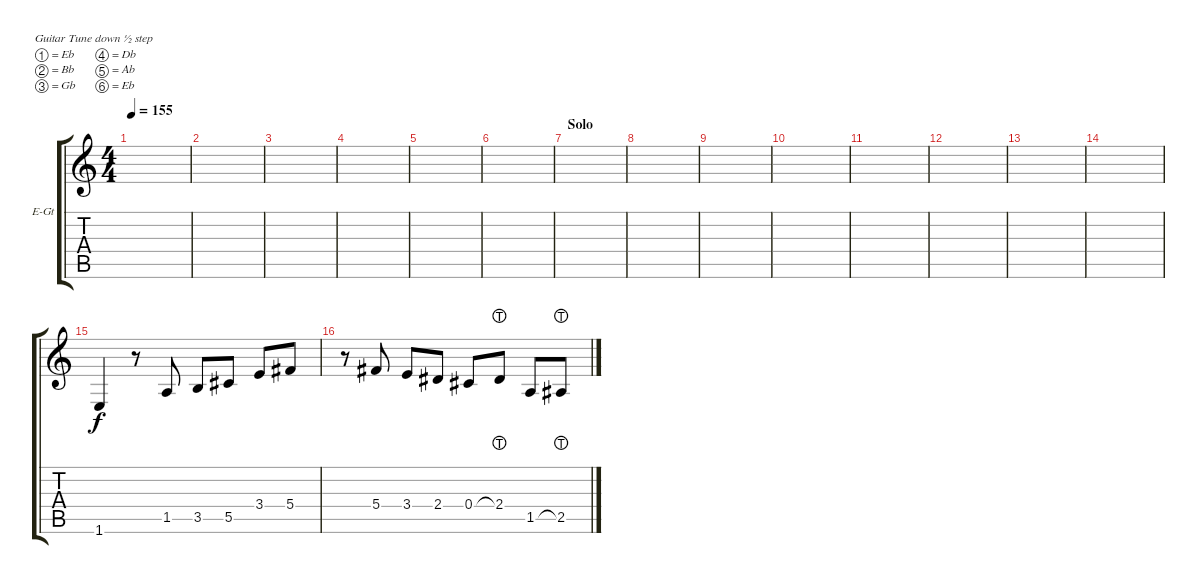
\defaultSystemsLayout 4
\bracketExtendMode groupsimilarinstruments
\firstSystemTrackNameOrientation horizontal
\otherSystemsTrackNameOrientation horizontal
\track ("LEAD FILL GUITAR 2" "E-Gt") {instrument distortionguitar}
\staff {score tabs}
\tuning (Eb4 Bb3 Gb3 Db3 Ab2 Eb2)
\ts (4 4)
\tempo 155
\clef g2
\ks c
|
|
|
|
|
|
\section ("" "Solo")
|
|
|
|
|
|
|
|
1.6.4 r.8 1.5.8 3.5.8 5.5.8 3.4.8 5.4.8 |
r.8 5.4.8 3.4.8 2.4.8 0.4.8 2.4{lht}.8 1.5.8 2.5{lht}.8
